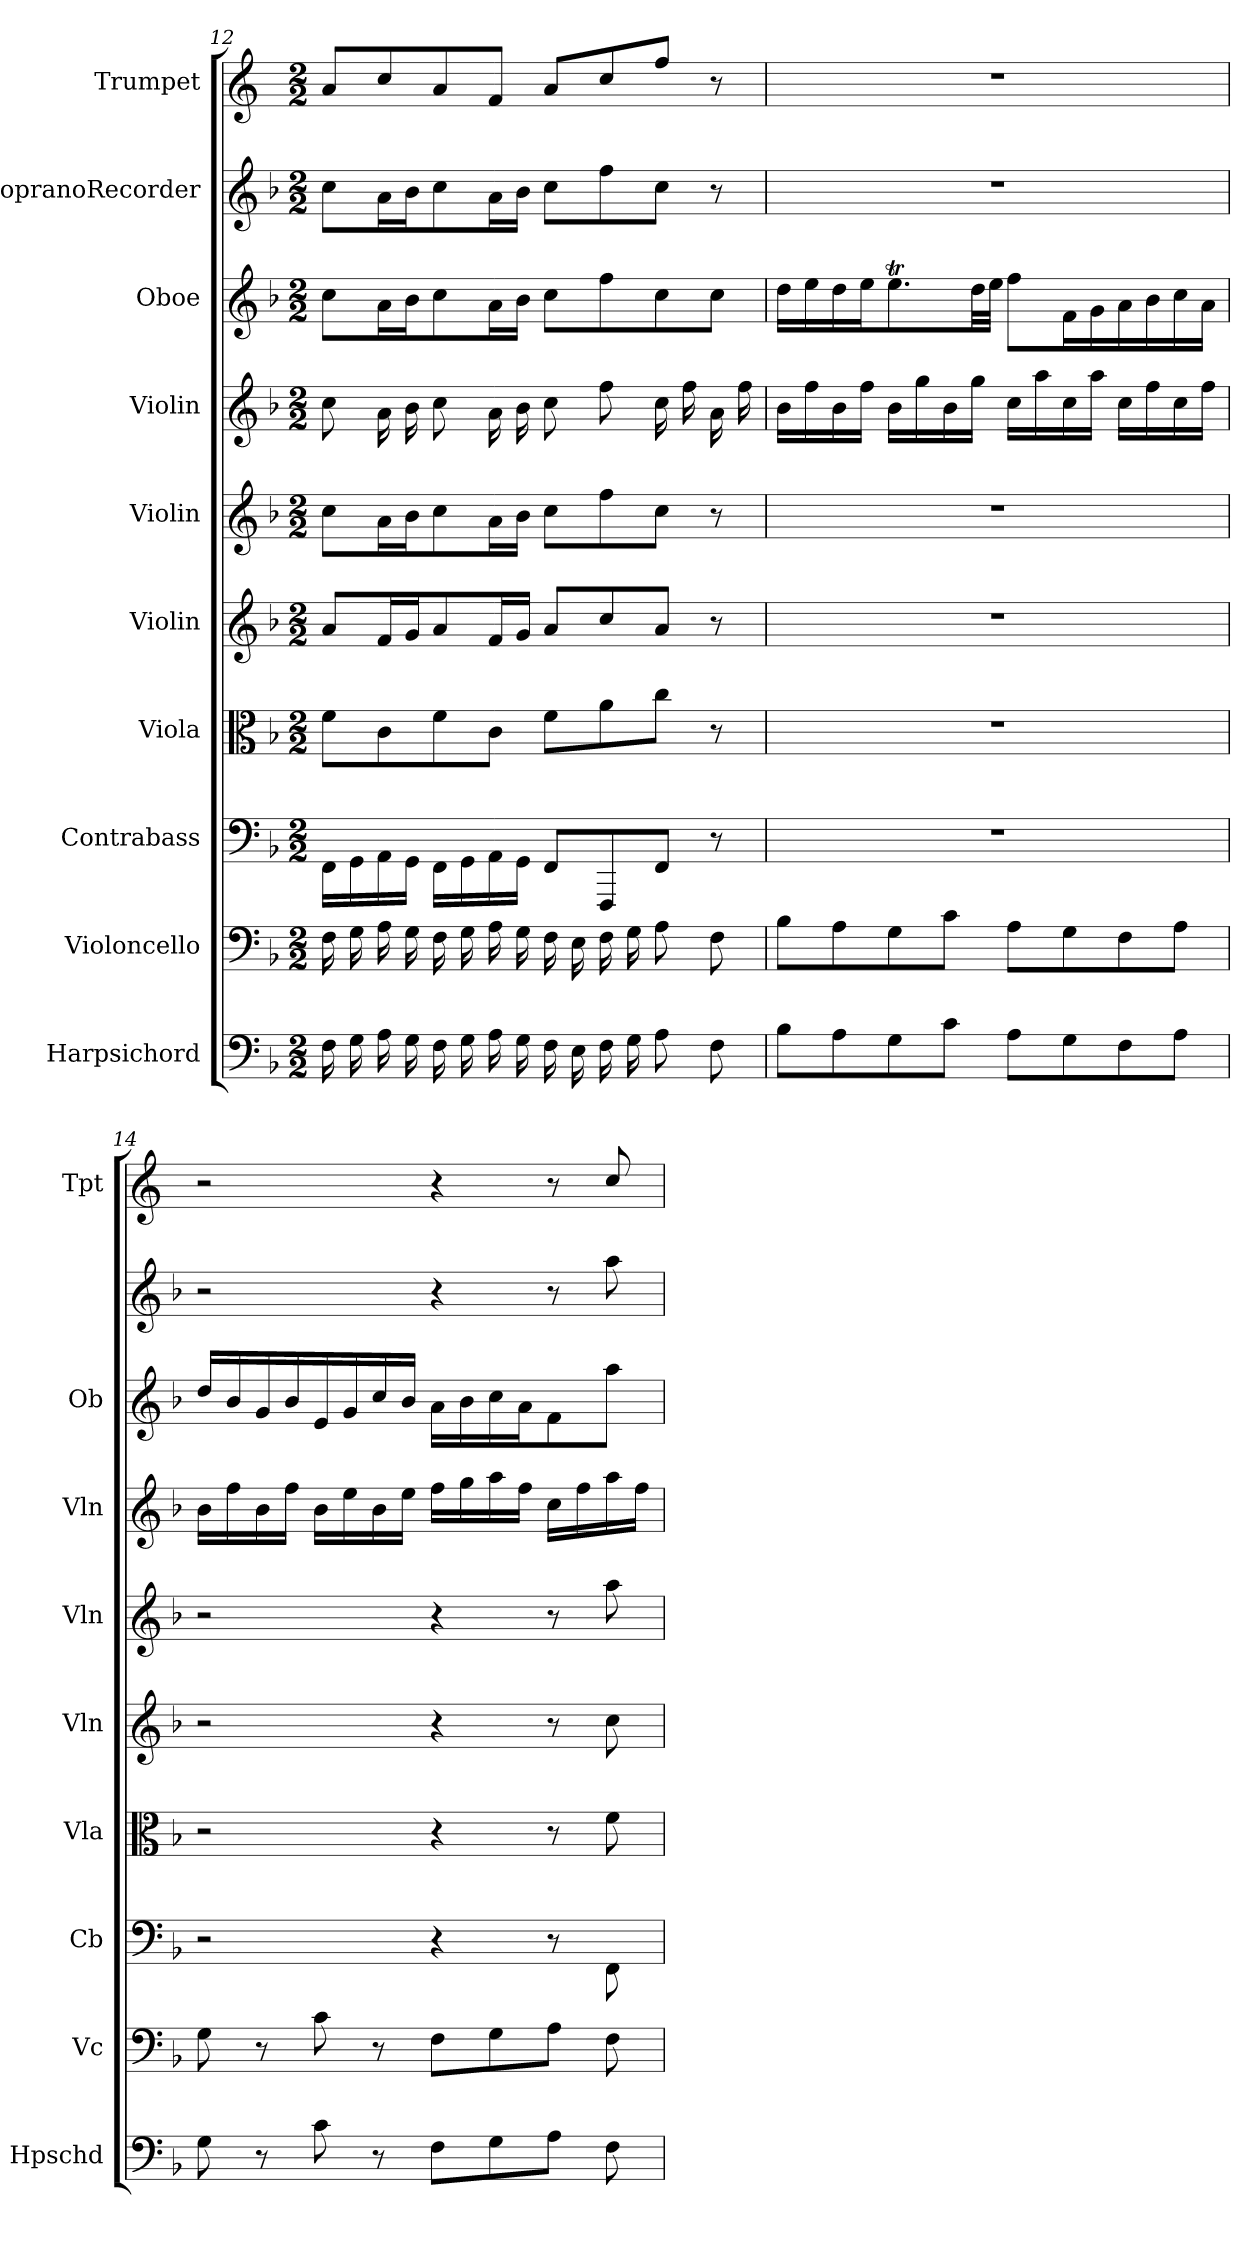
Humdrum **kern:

**kern	**kern	**kern	**kern	**kern	**kern	**kern	**kern	**kern	**kern
*part10	*part9	*part8	*part7	*part6	*part5	*part4	*part3	*part2	*part1
*staff10	*staff9	*staff8	*staff7	*staff6	*staff5	*staff4	*staff3	*staff2	*staff1
*I"Harpsichord	*I"Violoncello	*I"Contrabass	*I"Viola	*I"Violin	*I"Violin	*I"Violin	*I"Oboe	*I"SopranoRecorder	*I"Trumpet
*I'Hpschd	*I'Vc	*I'Cb	*I'Vla	*I'Vln	*I'Vln	*I'Vln	*I'Ob	*	*I'Tpt
*clefF4	*clefF4	*clefF4	*clefC3	*clefG2	*clefG2	*clefG2	*clefG2	*clefG2	*clefG2
*k[b-]	*k[b-]	*k[b-]	*k[b-]	*k[b-]	*k[b-]	*k[b-]	*k[b-]	*k[b-]	*k[]
*M2/2	*M2/2	*M2/2	*M2/2	*M2/2	*M2/2	*M2/2	*M2/2	*M2/2	*M2/2
=12	=12	=12	=12	=12	=12	=12	=12	=12	=12
16F\	16F\	16FF\LL	8f\L	8a/L	8cc\L	8cc\	8cc\L	8cc\L	8a/L
16G\	16G\	16GG\	.	.	.	.	.	.	.
16A\	16A\	16AA\	8c\	16f/L	16a\L	16a\	16a\L	16a\L	8cc/
16G\	16G\	16GG\JJ	.	16g/J	16b-\J	16b-\	16b-\J	16b-\J	.
16F\	16F\	16FF\LL	8f\	8a/	8cc\	8cc\	8cc\	8cc\	8a/
16G\	16G\	16GG\	.	.	.	.	.	.	.
16A\	16A\	16AA\	8c\J	16f/L	16a\L	16a\	16a\L	16a\L	8f/J
16G\	16G\	16GG\JJ	.	16g/JJ	16b-\JJ	16b-\	16b-\JJ	16b-\JJ	.
16F\	16F\	8FF/L	8f\L	8a/L	8cc\L	8cc\	8cc\L	8cc\L	8a/L
16E\	16E\	.	.	.	.	.	.	.	.
16F\	16F\	8FFF/	8a\	8cc/	8ff\	8ff\	8ff\	8ff\	8cc/
16G\	16G\	.	.	.	.	.	.	.	.
8A\	8A\	8FF/J	8cc\J	8a/J	8cc\J	16cc\	8cc\	8cc\J	8ff/J
.	.	.	.	.	.	16ff\	.	.	.
8F\	8F\	8r	8r	8r	8r	16a\	8cc\J	8r	8r
.	.	.	.	.	.	16ff\	.	.	.
=13	=13	=13	=13	=13	=13	=13	=13	=13	=13
8B-\L	8B-\L	1r	1r	1r	1r	16b-\LL	16dd\LL	1r	1r
.	.	.	.	.	.	16ff\	16ee\	.	.
8A\	8A\	.	.	.	.	16b-\	16dd\	.	.
.	.	.	.	.	.	16ff\JJ	16ee\J	.	.
8G\	8G\	.	.	.	.	16b-\LL	8.eet\	.	.
.	.	.	.	.	.	16gg\	.	.	.
8c\J	8c\J	.	.	.	.	16b-\	.	.	.
.	.	.	.	.	.	16gg\JJ	32dd\LL	.	.
.	.	.	.	.	.	.	32ee\JJJ	.	.
8A\L	8A\L	.	.	.	.	16cc\LL	8ff\L	.	.
.	.	.	.	.	.	16aa\	.	.	.
8G\	8G\	.	.	.	.	16cc\	16f\L	.	.
.	.	.	.	.	.	16aa\JJ	16g\	.	.
8F\	8F\	.	.	.	.	16cc\LL	16a\	.	.
.	.	.	.	.	.	16ff\	16b-\	.	.
8A\J	8A\J	.	.	.	.	16cc\	16cc\	.	.
.	.	.	.	.	.	16ff\JJ	16a\JJ	.	.
=14	=14	=14	=14	=14	=14	=14	=14	=14	=14
8G\	8G\	2r	2r	2r	2r	16b-\LL	16dd/LL	2r	2r
.	.	.	.	.	.	16ff\	16b-/	.	.
8r	8r	.	.	.	.	16b-\	16g/	.	.
.	.	.	.	.	.	16ff\JJ	16b-/	.	.
8c\	8c\	.	.	.	.	16b-\LL	16e/	.	.
.	.	.	.	.	.	16ee\	16g/	.	.
8r	8r	.	.	.	.	16b-\	16cc/	.	.
.	.	.	.	.	.	16ee\JJ	16b-/JJ	.	.
8F\L	8F\L	4r	4r	4r	4r	16ff\LL	16a\LL	4r	4r
.	.	.	.	.	.	16gg\	16b-\	.	.
8G\	8G\	.	.	.	.	16aa\	16cc\	.	.
.	.	.	.	.	.	16ff\JJ	16a\J	.	.
8A\J	8A\J	8r	8r	8r	8r	16cc\LL	8f\	8r	8r
.	.	.	.	.	.	16ff\	.	.	.
8F\	8F\	8FF\	8f\	8cc\	8aa\	16aa\	8aa\J	8aa\	8cc/
.	.	.	.	.	.	16ff\JJ	.	.	.
=	=	=	=	=	=	=	=	=	=
*-	*-	*-	*-	*-	*-	*-	*-	*-	*-
